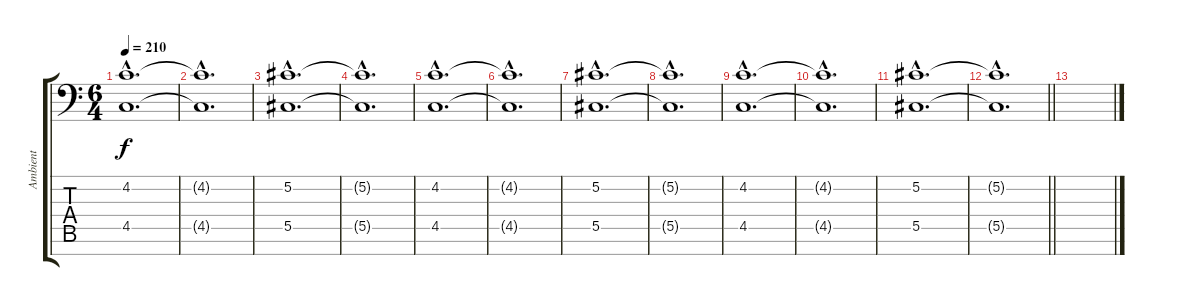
\track ("Ambient" "Ambient") {instrument pad2warm}
\staff {score tabs}
\tuning (Db4 Ab3 Eb3 Db3 Ab2 Eb2 Ab1) {hide}
\ts (6 4)
\tempo 210
\clef f4
\ks c
(4.2{hac} 4.5{hac}).1{d dy f} |
(4.2{hac t} 4.5{hac t}).1{d} |
(5.2{hac} 5.5{hac}).1{d} |
(5.2{hac t} 5.5{hac t}).1{d} |
(4.2{hac} 4.5{hac}).1{d volume 10} |
(4.2{hac t} 4.5{hac t}).1{d} |
(5.2{hac} 5.5{hac}).1{d} |
(5.2{hac t} 5.5{hac t}).1{d} |
(4.2{hac} 4.5{hac}).1{d} |
(4.2{hac t} 4.5{hac t}).1{d} |
(5.2{hac} 5.5{hac}).1{d} |
\barLineRight lightlight
(5.2{hac t} 5.5{hac t}).1{d} |
\section ("" "")
